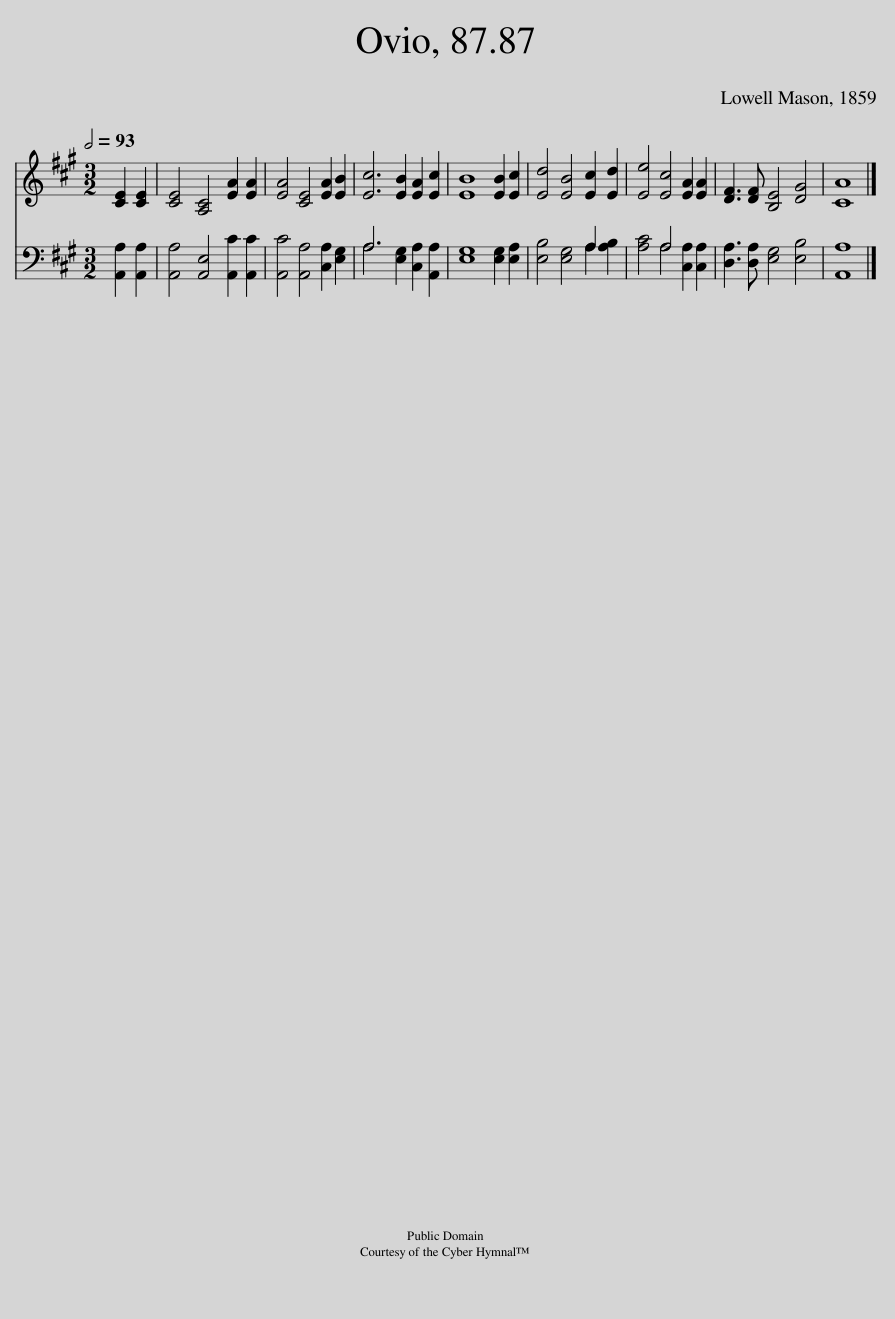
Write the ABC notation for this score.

X:1
%%score 1 ( 2 3 )
L:1/8
Q:1/2=93
M:3/2
I:linebreak $
K:A
V:1 treble
V:2 bass
V:3 bass
V:1
 [CE]2 [CE]2 | [CE]4 [A,C]4 [EA]2 [EA]2 | [EA]4 [CE]4 [EA]2 [EB]2 | [Ec]6 [EB]2 [EA]2 [Ec]2 | [EB]8 [EB]2 [Ec]2 | %5
 [Ed]4 [EB]4 [Ec]2 [Ed]2 | [Ee]4 [Ec]4 [EA]2 [EA]2 | [DF]3 [DF] [B,E]4 [DG]4 | [CA]8 |] %9
V:2
 [A,,A,]2 [A,,A,]2 | [A,,A,]4 [A,,E,]4 [A,,C]2 [A,,C]2 | [A,,C]4 [A,,A,]4 [C,A,]2 [E,G,]2 | A,6 [E,G,]2 [C,A,]2 [A,,A,]2 | [E,G,]8 [E,G,]2 [E,A,]2 | %5
 [E,B,]4 [E,G,]4 A,2 [A,B,]2 | [A,C]4 A,4 [C,A,]2 [C,A,]2 | [D,A,]3 [D,A,] [E,G,]4 [E,B,]4 | [A,,A,]8 |] %9
V:3
 x4 | x12 | x12 | A,6 x6 | x12 | %5
 x8 A,2 x2 | x4 A,4 x4 | x12 | x8 |] %9
